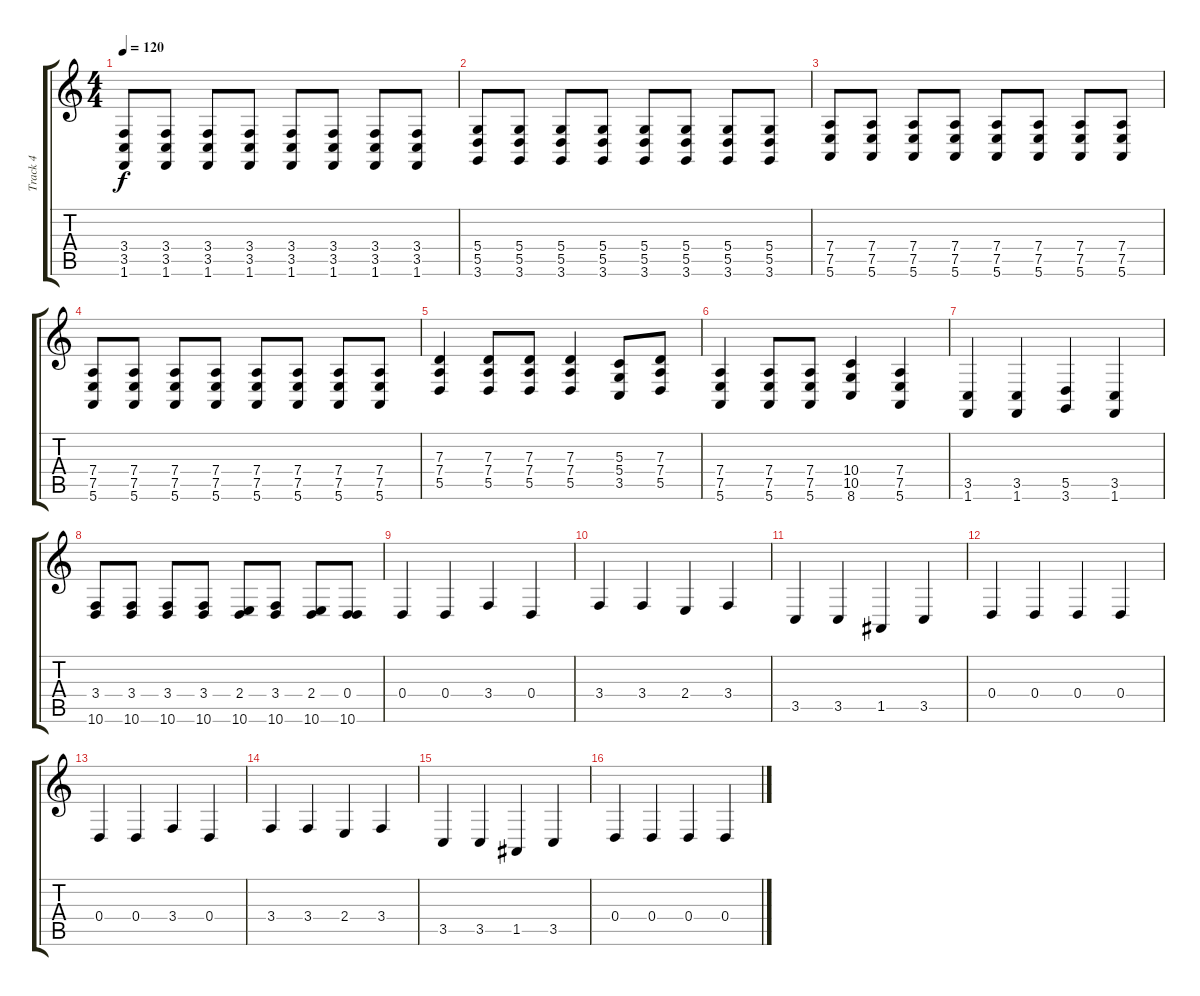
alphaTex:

\track ("Track 4" "Track 4") {instrument electricgrandpiano}
\staff {score tabs}
\tuning (E4 B3 G3 D3 A2 E2) {hide}
\ts (4 4)
\tempo 120
\clef g2
\ks c
(3.4 3.5 1.6).8{dy f} (3.4 3.5 1.6).8 (3.4 3.5 1.6).8 (3.4 3.5 1.6).8 (3.4 3.5 1.6).8 (3.4 3.5 1.6).8 (3.4 3.5 1.6).8 (3.4 3.5 1.6).8 |
(5.4 5.5 3.6).8 (5.4 5.5 3.6).8 (5.4 5.5 3.6).8 (5.4 5.5 3.6).8 (5.4 5.5 3.6).8 (5.4 5.5 3.6).8 (5.4 5.5 3.6).8 (5.4 5.5 3.6).8 |
(7.4 7.5 5.6).8 (7.4 7.5 5.6).8 (7.4 7.5 5.6).8 (7.4 7.5 5.6).8 (7.4 7.5 5.6).8 (7.4 7.5 5.6).8 (7.4 7.5 5.6).8 (7.4 7.5 5.6).8 |
(7.4 7.5 5.6).8 (7.4 7.5 5.6).8 (7.4 7.5 5.6).8 (7.4 7.5 5.6).8 (7.4 7.5 5.6).8 (7.4 7.5 5.6).8 (7.4 7.5 5.6).8 (7.4 7.5 5.6).8 |
(7.3 7.4 5.5).4 (7.3 7.4 5.5).8 (7.3 7.4 5.5).8 (7.3 7.4 5.5).4 (5.3 5.4 3.5).8 (7.3 7.4 5.5).8 |
(7.4 7.5 5.6).4 (7.4 7.5 5.6).8 (7.4 7.5 5.6).8 (10.4 10.5 8.6).4 (7.4 7.5 5.6).4 |
(3.5 1.6).4 (3.5 1.6).4 (5.5 3.6).4 (3.5 1.6).4 |
(3.4 10.6).8 (3.4 10.6).8 (3.4 10.6).8 (3.4 10.6).8 (2.4 10.6).8 (3.4 10.6).8 (2.4 10.6).8 (0.4 10.6).8 |
0.4.4 0.4.4 3.4.4 0.4.4 |
3.4.4 3.4.4 2.4.4 3.4.4 |
3.5.4 3.5.4 1.5.4 3.5.4 |
0.4.4 0.4.4 0.4.4 0.4.4 |
0.4.4 0.4.4 3.4.4 0.4.4 |
3.4.4 3.4.4 2.4.4 3.4.4 |
3.5.4 3.5.4 1.5.4 3.5.4 |
0.4.4 0.4.4 0.4.4 0.4.4
